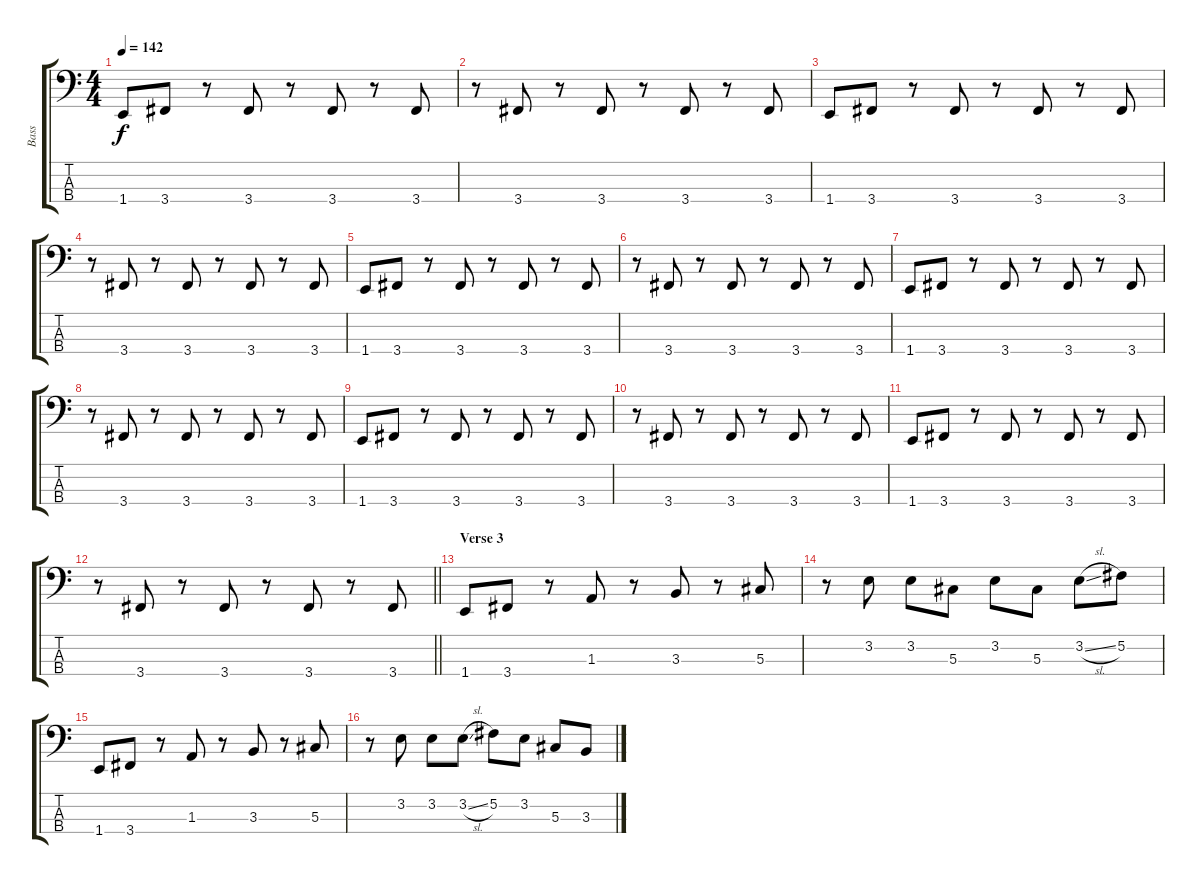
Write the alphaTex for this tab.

\track ("Bass" "Bass") {instrument electricbassfinger}
\staff {score tabs}
\tuning (Gb2 Db2 Ab1 Eb1) {hide}
\ts (4 4)
\tempo 142
\clef f4
\ks c
1.4.8{dy f} 3.4.8 r.8 3.4.8 r.8 3.4.8 r.8 3.4.8 |
r.8 3.4.8 r.8 3.4.8 r.8 3.4.8 r.8 3.4.8 |
1.4.8 3.4.8 r.8 3.4.8 r.8 3.4.8 r.8 3.4.8 |
r.8 3.4.8 r.8 3.4.8 r.8 3.4.8 r.8 3.4.8 |
1.4.8 3.4.8 r.8 3.4.8 r.8 3.4.8 r.8 3.4.8 |
r.8 3.4.8 r.8 3.4.8 r.8 3.4.8 r.8 3.4.8 |
1.4.8 3.4.8 r.8 3.4.8 r.8 3.4.8 r.8 3.4.8 |
r.8 3.4.8 r.8 3.4.8 r.8 3.4.8 r.8 3.4.8 |
1.4.8 3.4.8 r.8 3.4.8 r.8 3.4.8 r.8 3.4.8 |
r.8 3.4.8 r.8 3.4.8 r.8 3.4.8 r.8 3.4.8 |
1.4.8 3.4.8 r.8 3.4.8 r.8 3.4.8 r.8 3.4.8 |
\barLineRight lightlight
r.8 3.4.8 r.8 3.4.8 r.8 3.4.8 r.8 3.4.8 |
\section ("" "Verse 3")
1.4.8 3.4.8 r.8 1.3.8 r.8 3.3.8 r.8 5.3.8 |
r.8 3.2.8 3.2.8 5.3.8 3.2.8 5.3.8 3.2{sl}.8 5.2.8 |
1.4.8 3.4.8 r.8 1.3.8 r.8 3.3.8 r.8 5.3.8 |
r.8 3.2.8 3.2.8 3.2{sl}.8 5.2.8 3.2.8 5.3.8 3.3.8
